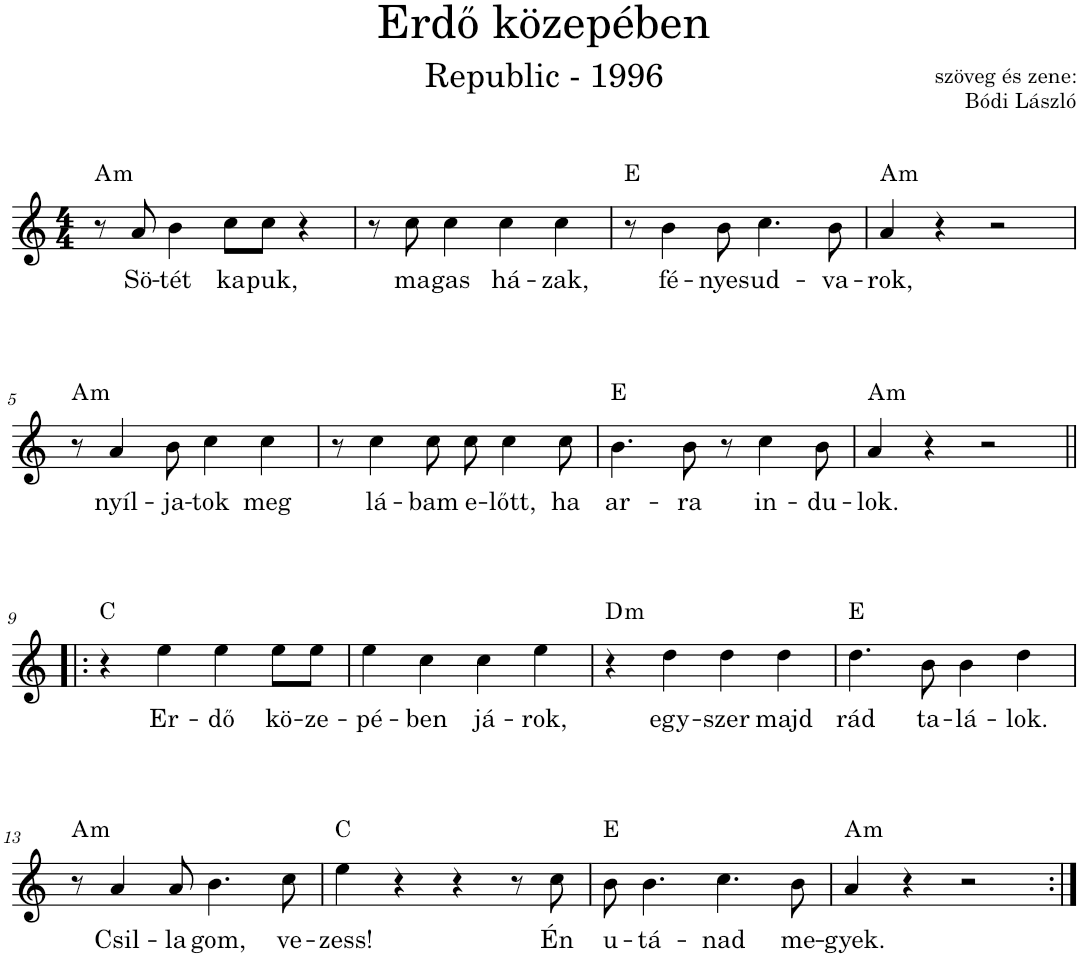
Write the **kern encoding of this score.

**kern	**text	**harte
*part1	*part1	*part1
*staff1	*staff1	*
*I"Piano	*	*
*I'Pno	*	*
*clefG2	*	*
*k[]	*	*
*M4/4	*	*
=1	=1	=1
!	!	!LO:H:kt=m
8r	.	A:min
!	!LO:LY:b	!
8a/	Sö-	.
!	!LO:LY:b	!
4b\	-tét	.
!	!LO:LY:b	!
8cc\L	ka-	.
!	!LO:LY:b	!
8cc\J	-puk,	.
4r	.	.
=2	=2	=2
8r	.	.
!	!LO:LY:b	!
8cc\	ma-	.
!	!LO:LY:b	!
4cc\	-gas	.
!	!LO:LY:b	!
4cc\	há-	.
!	!LO:LY:b	!
4cc\	-zak,	.
=3	=3	=3
8r	.	E:maj
!	!LO:LY:b	!
4b\	fé-	.
!	!LO:LY:b	!
8b\	-nyes	.
!	!LO:LY:b	!
4.cc\	ud-	.
!	!LO:LY:b	!
8b\	-va-	.
=4	=4	=4
!	!LO:LY:b	!LO:H:kt=m
4a/	-rok,	A:min
4r	.	.
2r	.	.
!!LO:LB:g=z
=5	=5	=5
!	!	!LO:H:kt=m
8r	.	A:min
!	!LO:LY:b	!
4a/	nyíl-	.
!	!LO:LY:b	!
8b\	-ja-	.
!	!LO:LY:b	!
4cc\	-tok	.
!	!LO:LY:b	!
4cc\	meg	.
=6	=6	=6
8r	.	.
!	!LO:LY:b	!
4cc\	lá-	.
!	!LO:LY:b	!
8cc\	-bam	.
!	!LO:LY:b	!
8cc\	e-	.
!	!LO:LY:b	!
4cc\	-lőtt,	.
!	!LO:LY:b	!
8cc\	ha	.
=7	=7	=7
!	!LO:LY:b	!
4.b\	ar-	E:maj
!	!LO:LY:b	!
8b\	-ra	.
8r	.	.
!	!LO:LY:b	!
4cc\	in-	.
!	!LO:LY:b	!
8b\	-du-	.
=8	=8	=8
!	!LO:LY:b	!LO:H:kt=m
4a/	-lok.	A:min
4r	.	.
2r	.	.
!!LO:LB:g=z
=9!|:	=9!|:	=9!|:
4r	.	C:maj
!	!LO:LY:b	!
4ee\	Er-	.
!	!LO:LY:b	!
4ee\	-dő	.
!	!LO:LY:b	!
8ee\L	kö-	.
!	!LO:LY:b	!
8ee\J	-ze-	.
=10	=10	=10
!	!LO:LY:b	!
4ee\	-pé-	.
!	!LO:LY:b	!
4cc\	-ben	.
!	!LO:LY:b	!
4cc\	já-	.
!	!LO:LY:b	!
4ee\	-rok,	.
=11	=11	=11
!	!	!LO:H:kt=m
4r	.	D:min
!	!LO:LY:b	!
4dd\	egy-	.
!	!LO:LY:b	!
4dd\	-szer	.
!	!LO:LY:b	!
4dd\	majd	.
=12	=12	=12
!	!LO:LY:b	!
4.dd\	rád	E:maj
!	!LO:LY:b	!
8b\	ta-	.
!	!LO:LY:b	!
4b\	-lá-	.
!	!LO:LY:b	!
4dd\	-lok.	.
!!LO:LB:g=z
=13	=13	=13
!	!	!LO:H:kt=m
8r	.	A:min
!	!LO:LY:b	!
4a/	Csil-	.
!	!LO:LY:b	!
8a/	-la-	.
!	!LO:LY:b	!
4.b\	-gom,	.
!	!LO:LY:b	!
8cc\	ve-	.
=14	=14	=14
!	!LO:LY:b	!
4ee\	-zess!	C:maj
4r	.	.
4r	.	.
8r	.	.
!	!LO:LY:b	!
8cc\	Én	.
=15	=15	=15
!	!LO:LY:b	!
8b\	u-	E:maj
!	!LO:LY:b	!
4.b\	-tá-	.
!	!LO:LY:b	!
4.cc\	-nad	.
!	!LO:LY:b	!
8b\	me-	.
=16	=16	=16
!	!LO:LY:b	!LO:H:kt=m
4a/	-gyek.	A:min
4r	.	.
2r	.	.
=:|!	=:|!	=:|!
*-	*-	*-
